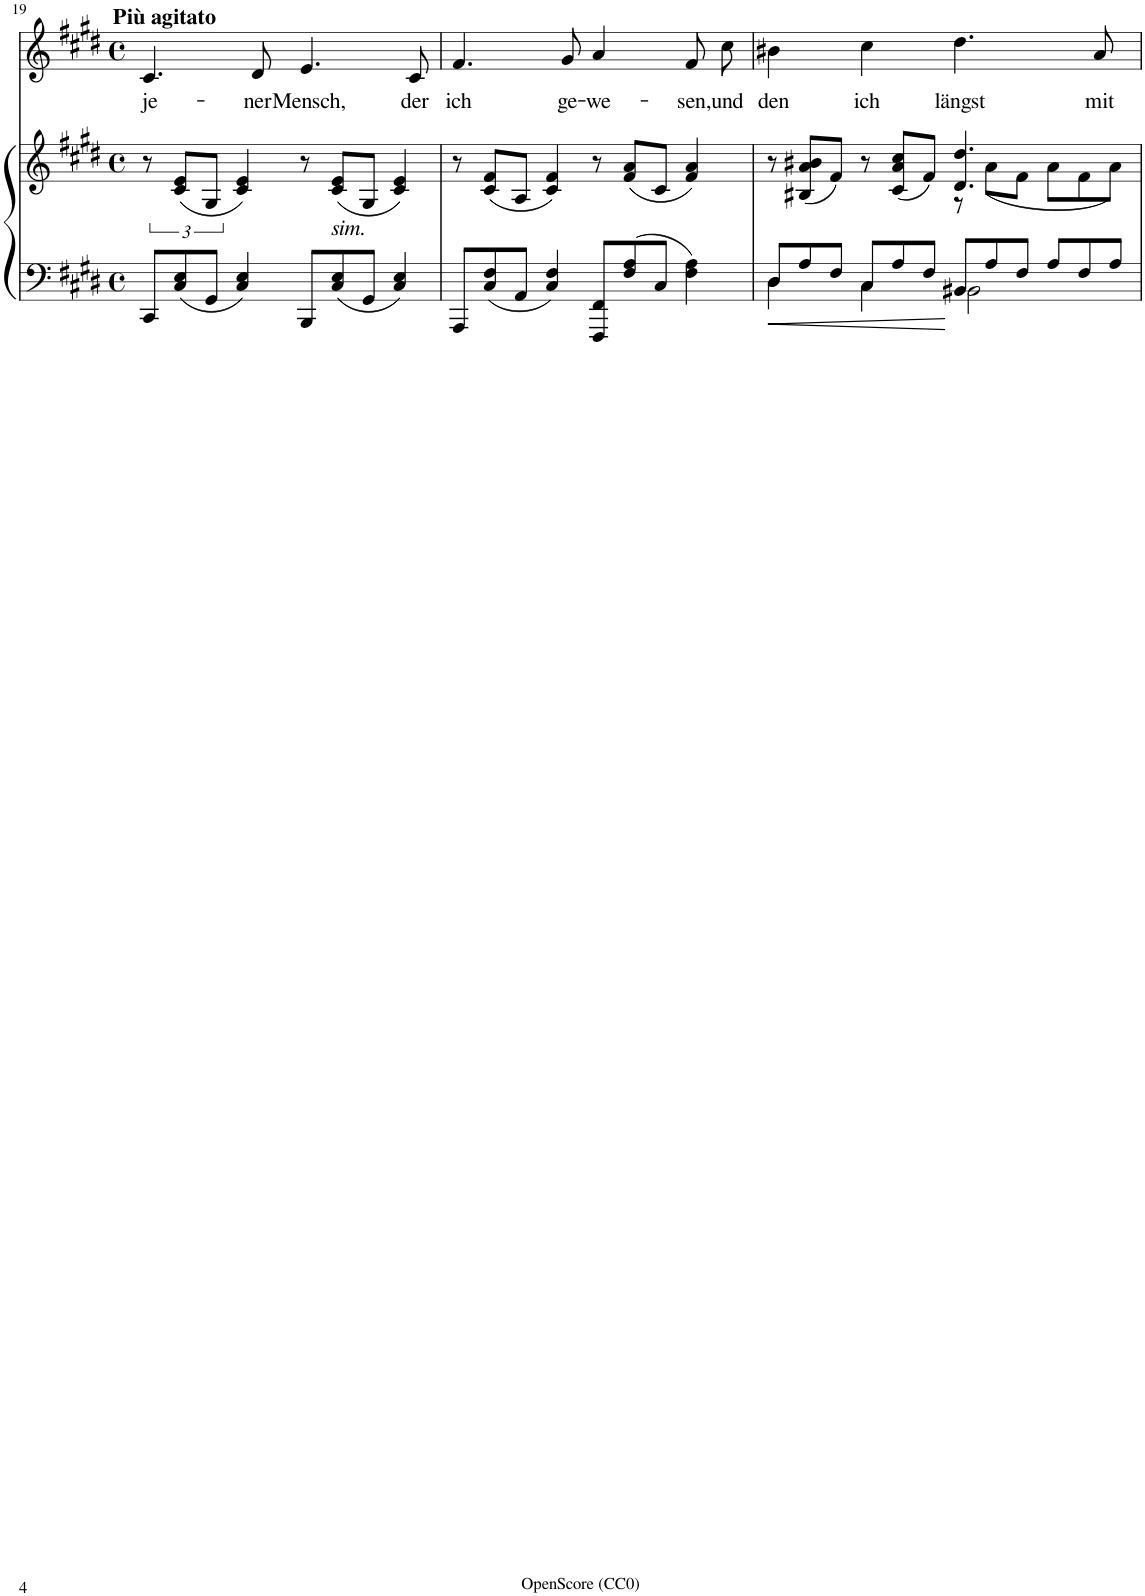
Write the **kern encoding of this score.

**kern	**kern	**kern	**text
*part2	*part2	*part1	*part1
*staff3	*staff2	*staff1	*staff1
*I"Pianoforte	*	*I"Singstimme Voice	*
*I'Pno	*	*	*
!!LO:PB:g=z
*clefF4	*clefG2	*clefG2	*
*k[f#c#g#d#]	*k[f#c#g#d#]	*k[f#c#g#d#]	*
*M4/4	*M4/4	*M4/4	*
*met(c)	*met(c)	*met(c)	*
=19	=19	=19	=19
!	!	!LO:TX:a:B:t=Più agitato	!
!	!	!	!LO:LY:b
12CC#/L	12r	4.c#/	je-
12C#/ 12E/	(12c#/ 12e/L	.	.
12GG#/J	12G#/J	.	.
4C#/ 4E/	4c#/ 4e/)	.	.
!	!	!	!LO:LY:b
.	.	8d#/	-ner
!	!	!	!LO:LY:b
12BBB/L	12r	4.e/	Mensch,
!	!LO:TX:b:i:t=sim.	!	!
12C#/ 12E/	(12c#/ 12e/L	.	.
12GG#/J	12G#/J	.	.
4C#/ 4E/	4c#/ 4e/)	.	.
!	!	!	!LO:LY:b
.	.	8c#/	der
=20	=20	=20	=20
!	!	!	!LO:LY:b
12AAA/L	12r	4.f#/	ich
12C#/ 12F#/	(12c#/ 12f#/L	.	.
12AA/J	12A/J	.	.
4C#/ 4F#/	4c#/ 4f#/)	.	.
!	!	!	!LO:LY:b
.	.	8g#/	ge-
!	!	!	!LO:LY:b
12FFF#/ 12FF#/L	12r	4a/	-we-
12F#/ 12A/	(12f#/ 12a/L	.	.
12C#/J	12c#/J	.	.
!	!	!	!LO:LY:b
4F#\ 4A\	4f#/ 4a/)	8f#/L	-sen,
!	!	!	!LO:LY:b
.	.	8cc#/J	und
=21	=21	=21	=21
*^	*^	*	*
!	!	!	!	!	!LO:LY:b
12D#/L	4D#\	12r	2ryy	4b#X\	den
12A/	.	(<12B#X/ 12a/ 12b#X/L	.	.	.
12F#/J	.	12f#/J)	.	.	.
!	!	!	!	!	!LO:LY:b
12C#/L	4C#\	12r	.	4cc#\	ich
12A/	.	(<12c#/ 12a/ 12cc#/L	.	.	.
12F#/J	.	12f#/J)	.	.	.
!	!	!	!	!	!LO:LY:b
12BB#X/L	2BB#\	4.d#/ 4.dd#/	12r	4.dd#\	längst
12A/	.	.	(12a\L	.	.
12F#/J	.	.	12f#\J	.	.
*	*	*	*Xbrackettup	*	*
12A/L	.	.	12a\L	.	.
12F#/	.	.	12f#\	.	.
!	!	!	!	!	!LO:LY:b
.	.	8ryy	.	8a/	mit
12A/J	.	.	12a\J)	.	.
*v	*v	*	*	*	*
*	*v	*v	*	*
=	=	=	=
*-	*-	*-	*-
